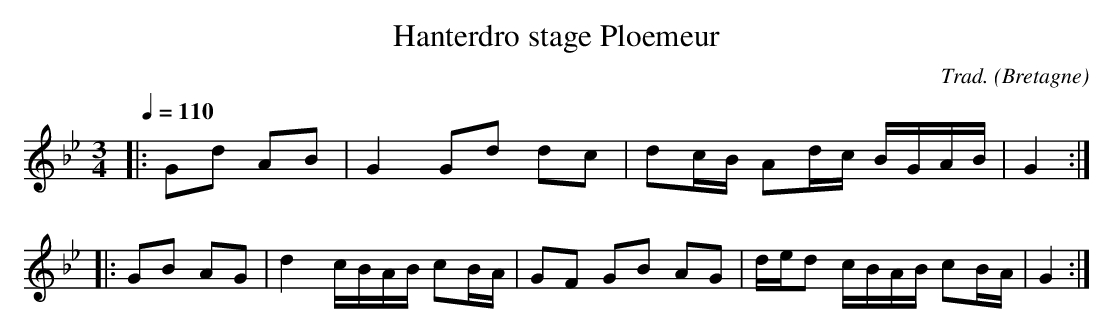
X:1
T:Hanterdro stage Ploemeur
C:Trad.
O:Bretagne
M:3/4
L:1/8
Q:1/4=110
K:Bbmaj
|: Gd AB | G2 Gd dc | dc/2B/2 Ad/2c/2 B/2G/2A/2B/2 | G2 ::
GB AG | d2 c/2B/2A/2B/2 cB/2A/2 | GF GB AG | d/2e/2d c/2B/2A/2B/2 cB/2A/2 | G2 :|
